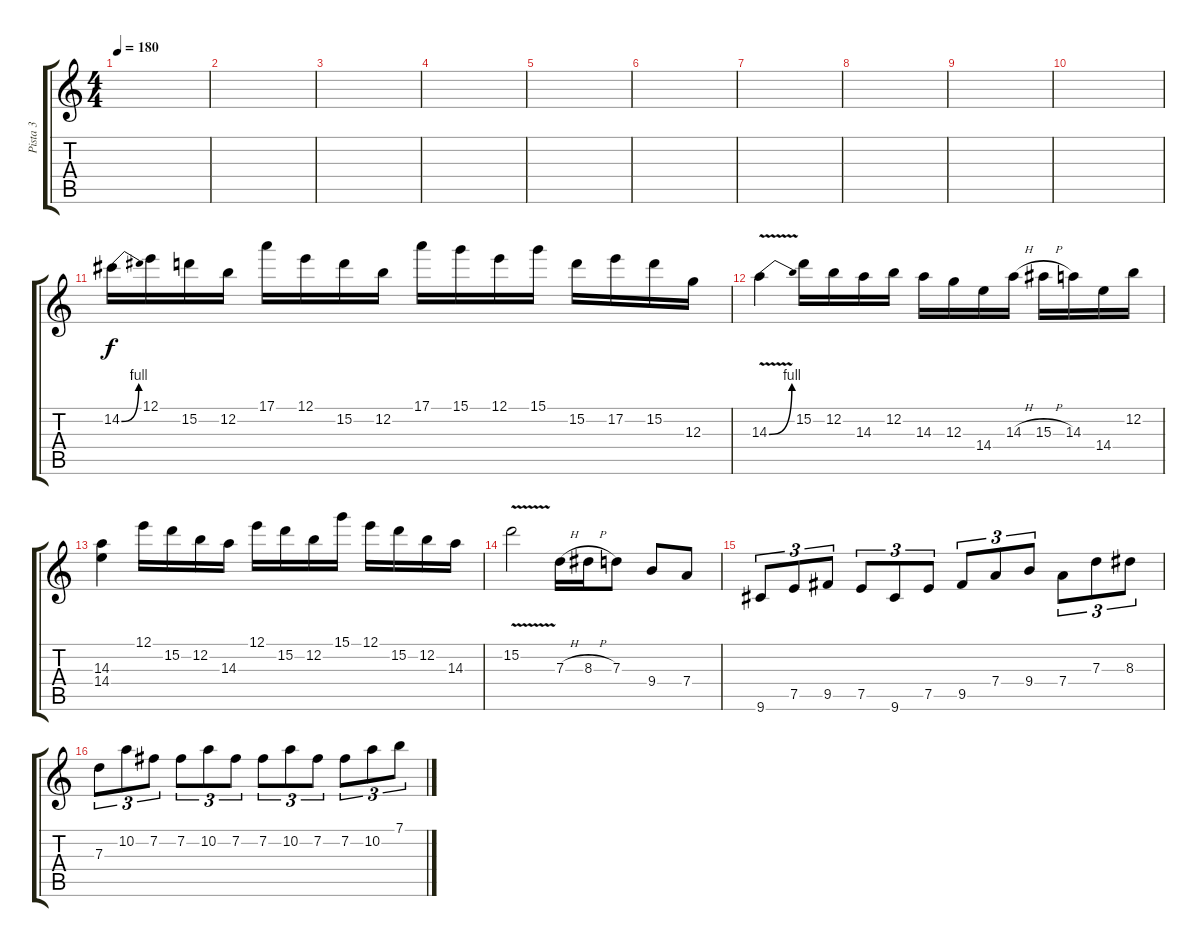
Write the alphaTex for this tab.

\track ("Pista 3" "Pista 3") {instrument distortionguitar}
\staff {score tabs}
\tuning (E4 B3 G3 D3 A2 E2) {hide}
\ts (4 4)
\tempo 180
\clef g2
\ks c
|
|
|
|
|
|
|
|
|
|
14.2{be (bend 0 0 60 4)}.16 12.1.16 15.2.16 12.2.16 17.1.16 12.1.16 15.2.16 12.2.16 17.1.16 15.1.16 12.1.16 15.1.16 15.2.16 17.2.16 15.2.16 12.3.16 |
14.3{be (bend 0 0 60 4) v}.4 15.2.16 12.2.16 14.3.16 12.2.16 14.3.16 12.3.16 14.4.16 14.3{h}.16 15.3{h}.16 14.3.16 14.4.16 12.2.16 |
(14.3 14.4).4 12.1.16 15.2.16 12.2.16 14.3.16 12.1.16 15.2.16 12.2.16 15.1.16 12.1.16 15.2.16 12.2.16 14.3.16 |
15.2{v}.2 7.3{h}.16 8.3{h}.16 7.3.8 9.4.8 7.4.8 |
9.6.8{tu (3 2)} 7.5.8{tu (3 2)} 9.5.8{tu (3 2)} 7.5.8{tu (3 2)} 9.6.8{tu (3 2)} 7.5.8{tu (3 2)} 9.5.8{tu (3 2)} 7.4.8{tu (3 2)} 9.4.8{tu (3 2)} 7.4.8{tu (3 2)} 7.3.8{tu (3 2)} 8.3.8{tu (3 2)} |
7.3.8{tu (3 2)} 10.2.8{tu (3 2)} 7.2.8{tu (3 2)} 7.2.8{tu (3 2)} 10.2.8{tu (3 2)} 7.2.8{tu (3 2)} 7.2.8{tu (3 2)} 10.2.8{tu (3 2)} 7.2.8{tu (3 2)} 7.2.8{tu (3 2)} 10.2.8{tu (3 2)} 7.1.8{tu (3 2)}
